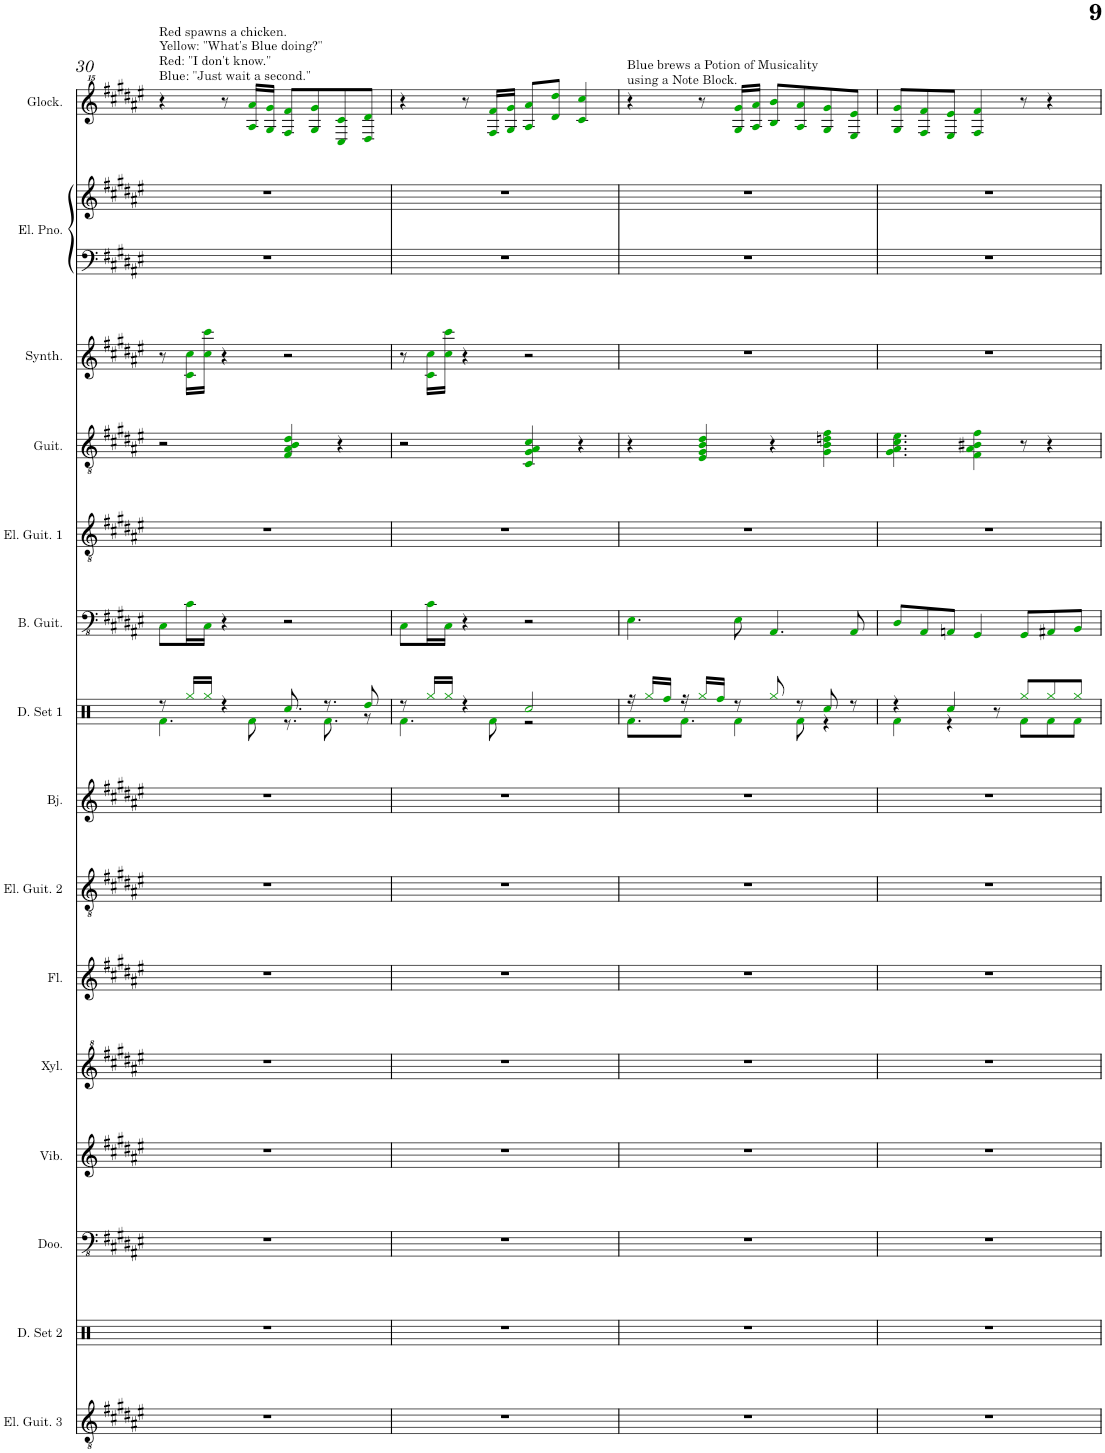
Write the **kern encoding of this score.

**kern	**kern	**kern	**kern	**kern	**kern	**kern	**kern	**kern	**kern	**kern	**kern	**kern	**kern	**kern	**kern
*part15	*part14	*part13	*part12	*part11	*part10	*part9	*part8	*part7	*part6	*part5	*part4	*part3	*part2	*part2	*part1
*staff16	*staff15	*staff14	*staff13	*staff12	*staff11	*staff10	*staff9	*staff8	*staff7	*staff6	*staff5	*staff4	*staff3	*staff2	*staff1
*I"Electric Guitar 3	*I"Drumset 2	*I"Didgeridoo	*I"Vibraphone	*I"Xylophone	*I"Flute	*I"Electric Guitar 2	*I"Banjo	*I"Drumset 1	*I"Bass Guitar	*I"Electric Guitar 1	*I"Guitar	*I"Square Synthesizer	*I"Electric Piano	*	*I"Glockenspiel
*I'El. Guit. 3	*I'D. Set 2	*I'Doo.	*I'Vib.	*I'Xyl.	*I'Fl.	*I'El. Guit. 2	*I'Bj.	*I'D. Set 1	*I'B. Guit.	*I'El. Guit. 1	*I'Guit.	*I'Synth.	*I'El. Pno.	*	*I'Glock.
!!LO:PB:g=z
*clefGv2	*clefX	*clefFv4	*clefG2	*clefG^2	*clefG2	*clefGv2	*clefG2	*clefX	*clefFv4	*clefGv2	*clefGv2	*clefG2	*clefF4	*clefG2	*clefG^^2
*k[f#c#g#d#a#e#]	*k[]	*k[f#c#g#d#a#e#]	*k[f#c#g#d#a#e#]	*k[f#c#g#d#a#e#]	*k[f#c#g#d#a#e#]	*k[f#c#g#d#a#e#]	*k[f#c#g#d#a#e#]	*k[]	*k[f#c#g#d#a#e#]	*k[f#c#g#d#a#e#]	*k[f#c#g#d#a#e#]	*k[f#c#g#d#a#e#]	*k[f#c#g#d#a#e#]	*k[f#c#g#d#a#e#]	*k[f#c#g#d#a#e#]
*M4/4	*M4/4	*M4/4	*M4/4	*M4/4	*M4/4	*M4/4	*M4/4	*M4/4	*M4/4	*M4/4	*M4/4	*M4/4	*M4/4	*M4/4	*M4/4
=30	=30	=30	=30	=30	=30	=30	=30	=30	=30	=30	=30	=30	=30	=30	=30
*	*	*	*	*	*	*	*	*^	*	*	*	*	*	*	*
!	!	!	!	!	!	!	!	!	!	!	!	!	!	!	!	!LO:TX:a:t=Red spawns a chicken.
!	!	!	!	!	!	!	!	!	!	!	!	!	!	!	!	!LO:TX:a:t=Yellow&colon; "What's Blue doing?"
!	!	!	!	!	!	!	!	!	!	!	!	!	!	!	!	!LO:TX:a:t=Red&colon; "I don't know."
!	!	!	!	!	!	!	!	!	!	!	!	!	!	!	!	!LO:TX:a:t=Blue&colon; "Just wait a second."
1r	1r	1r	1r	1r	1r	1r	1r	8r	4.Rfi\	8CC#i\L	1r	2r	8r	1r	1r	4r
.	.	.	.	.	.	.	.	16Rggi/LL	.	16C#i\L	.	.	16c#i\ 16cc#i\LL	.	.	.
.	.	.	.	.	.	.	.	16Rggi/JJ	.	16CC#i\JJ	.	.	16cc#i\ 16ccc#i\JJ	.	.	.
.	.	.	.	.	.	.	.	4r	.	4r	.	.	4r	.	.	8r
.	.	.	.	.	.	.	.	.	8Rfi\	.	.	.	.	.	.	16aa#i/ 16aaa#i/LL
.	.	.	.	.	.	.	.	.	.	.	.	.	.	.	.	16gg#i/ 16ggg#i/JJ
.	.	.	.	.	.	.	.	8.Rcci/	8.r	2r	.	4F#i/ 4A#i/ 4Bi/ 4d#i/	2r	.	.	8ff#i/ 8fff#i/L
.	.	.	.	.	.	.	.	.	.	.	.	.	.	.	.	8gg#i/ 8ggg#i/
.	.	.	.	.	.	.	.	8.r	8.Rfi\	.	.	.	.	.	.	.
.	.	.	.	.	.	.	.	.	.	.	.	4r	.	.	.	8cc#i/ 8ccc#i/
.	.	.	.	.	.	.	.	8Rddi/	8r	.	.	.	.	.	.	8dd#i/ 8ddd#i/J
=31	=31	=31	=31	=31	=31	=31	=31	=31	=31	=31	=31	=31	=31	=31	=31	=31
1r	1r	1r	1r	1r	1r	1r	1r	8r	4.Rfi\	8CC#i\L	1r	2r	8r	1r	1r	4r
.	.	.	.	.	.	.	.	16Rggi/LL	.	16C#i\L	.	.	16c#i\ 16cc#i\LL	.	.	.
.	.	.	.	.	.	.	.	16Rggi/JJ	.	16CC#i\JJ	.	.	16cc#i\ 16ccc#i\JJ	.	.	.
.	.	.	.	.	.	.	.	4r	.	4r	.	.	4r	.	.	8r
.	.	.	.	.	.	.	.	.	8Rfi\	.	.	.	.	.	.	16ff#i/ 16fff#i/LL
.	.	.	.	.	.	.	.	.	.	.	.	.	.	.	.	16gg#i/ 16ggg#i/JJ
.	.	.	.	.	.	.	.	2Rcci/	2r	2r	.	4C#i/ 4G#i/ 4A#i/ 4c#i/	2r	.	.	8aa#i/ 8aaa#i/L
.	.	.	.	.	.	.	.	.	.	.	.	.	.	.	.	8ddd#i/ 8dddd#i/J
.	.	.	.	.	.	.	.	.	.	.	.	4r	.	.	.	4ccc#i/ 4cccc#i/
=32	=32	=32	=32	=32	=32	=32	=32	=32	=32	=32	=32	=32	=32	=32	=32	=32
!	!	!	!	!	!	!	!	!	!	!	!	!	!	!	!	!LO:TX:a:t=Blue brews a Potion of Musicality
!	!	!	!	!	!	!	!	!	!	!	!	!	!	!	!	!LO:TX:a:t=using a Note Block.
1r	1r	1r	1r	1r	1r	1r	1r	16r	8.Rfi\L	4.EE#i\	1r	4r	1r	1r	1r	4r
.	.	.	.	.	.	.	.	16Rggi/LL	.	.	.	.	.	.	.	.
.	.	.	.	.	.	.	.	16Rffi/JJ	.	.	.	.	.	.	.	.
.	.	.	.	.	.	.	.	16r	8.Rfi\J	.	.	.	.	.	.	.
.	.	.	.	.	.	.	.	16Rggi/LL	.	.	.	4E#i/ 4G#i/ 4Bi/ 4d#i/	.	.	.	8r
.	.	.	.	.	.	.	.	16Rffi/JJ	.	.	.	.	.	.	.	.
.	.	.	.	.	.	.	.	8r	4Rfi\	8EE#i\	.	.	.	.	.	16gg#i/ 16ggg#i/LL
.	.	.	.	.	.	.	.	.	.	.	.	.	.	.	.	16aa#i/ 16aaa#i/JJ
.	.	.	.	.	.	.	.	8Rggi/	.	4.AAA#i/	.	4r	.	.	.	8bbi/ 8bbbi/L
.	.	.	.	.	.	.	.	8r	8Rfi\	.	.	.	.	.	.	8aa#i/ 8aaa#i/
.	.	.	.	.	.	.	.	8Rcci/	4r	.	.	4G#i\ 4Bi\ 4dni\ 4f#i\	.	.	.	8gg#i/ 8ggg#i/
.	.	.	.	.	.	.	.	8r	.	8AAA#i/	.	.	.	.	.	8ee#i/ 8eee#i/J
=33	=33	=33	=33	=33	=33	=33	=33	=33	=33	=33	=33	=33	=33	=33	=33	=33
1r	1r	1r	1r	1r	1r	1r	1r	4r	4Rfi\	8DD#i/L	1r	4.G#i\ 4.A#i\ 4.c#i\ 4.e#i\	1r	1r	1r	8gg#i/ 8ggg#i/L
.	.	.	.	.	.	.	.	.	.	8AAA#i/	.	.	.	.	.	8ff#i/ 8fff#i/
.	.	.	.	.	.	.	.	4Rcci/	4r	8AAAni/J	.	.	.	.	.	8ee#i/ 8eee#i/J
.	.	.	.	.	.	.	.	.	.	4GGG#i/	.	4F#i\ 4A#i\ 4B#Xi\ 4f#i\	.	.	.	4ff#i/ 4fff#i/
.	.	.	.	.	.	.	.	8r	8ryy	.	.	.	.	.	.	.
.	.	.	.	.	.	.	.	8Rggi/L	8Rfi\L	8GGG#i/L	.	8r	.	.	.	8r
.	.	.	.	.	.	.	.	8Rggi/	8Rfi\	8AAA#Xi/	.	4r	.	.	.	4r
.	.	.	.	.	.	.	.	8Rggi/J	8Rfi\J	8BBBi/J	.	.	.	.	.	.
*	*	*	*	*	*	*	*	*v	*v	*	*	*	*	*	*	*
=	=	=	=	=	=	=	=	=	=	=	=	=	=	=	=
*-	*-	*-	*-	*-	*-	*-	*-	*-	*-	*-	*-	*-	*-	*-	*-
